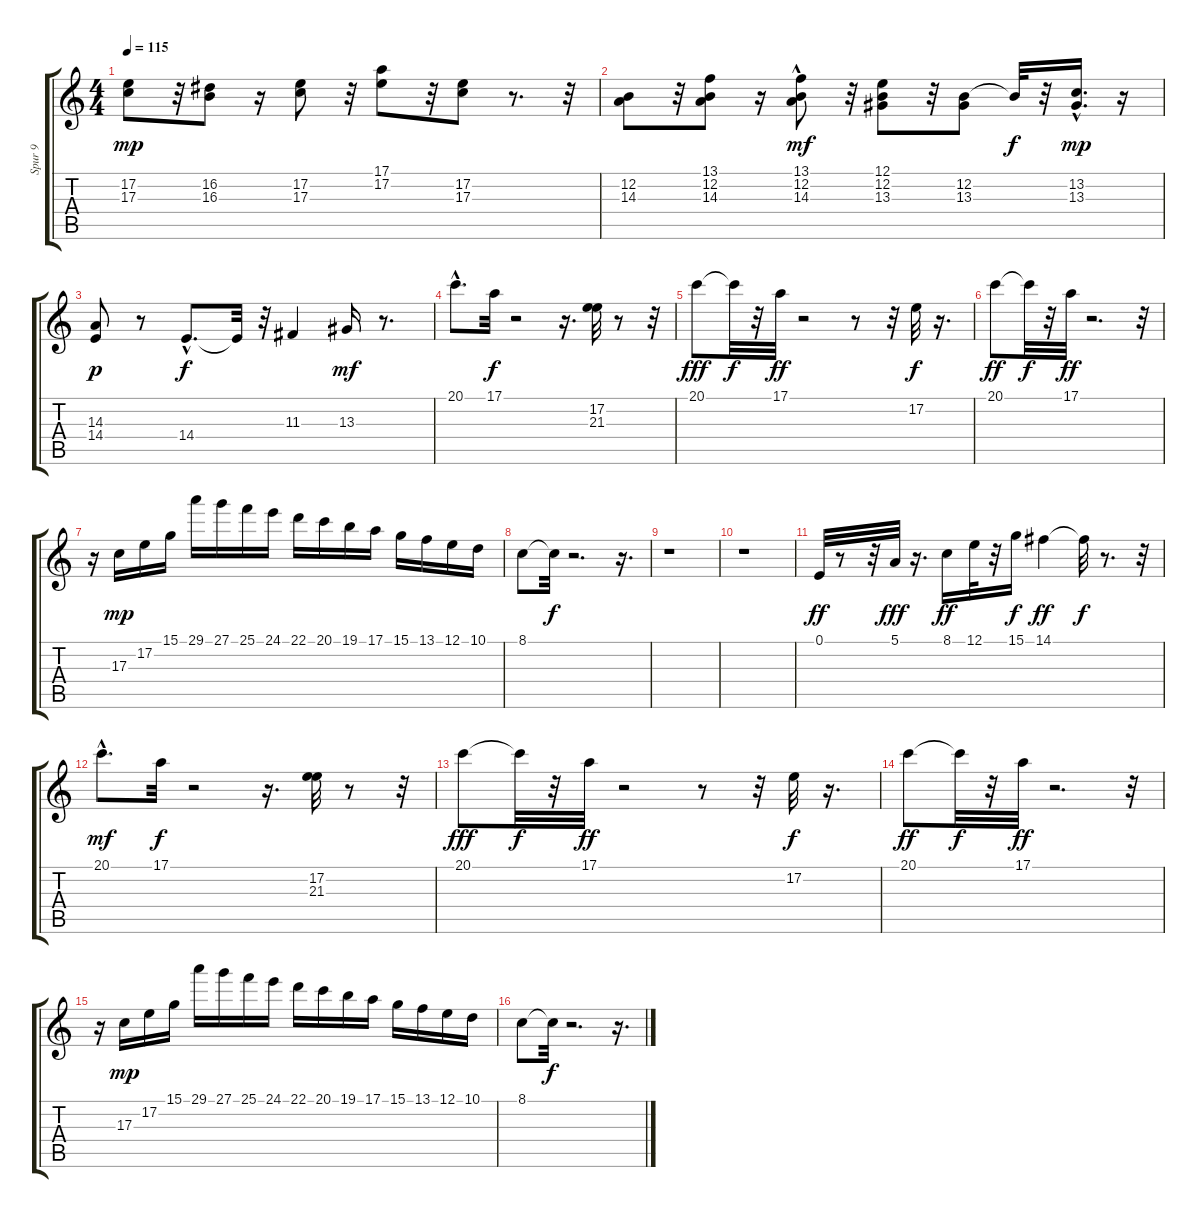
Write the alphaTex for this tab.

\track ("Spur 9" "Spur 9") {instrument marimba}
\staff {score tabs}
\tuning (E4 B3 G3 D3 A2 E2) {hide}
\ts (4 4)
\tempo 115
\clef g2
\ks c
(17.2 17.3).8{dy mp} r.32 (16.2 16.3).8 r.16 (17.2 17.3).8 r.32 (17.1 17.2).8 r.32 (17.2 17.3).8 r.8{d} r.32 |
(12.2 14.3).8 r.32 (13.1 12.2 14.3).8 r.16 (13.1{hac} 12.2 14.3{hac}).8{dy mf} r.32 (12.1 12.2 13.3).8 r.32 (12.2 13.3).8 12.2{t}.32{dy f} r.32 (13.2{hac} 13.3{hac}).16{d dy mp} r.16 |
(14.3 14.4).8{dy p} r.8 14.4{hac}.8{d dy f} 14.4{t}.32 r.32 11.3.4 13.3.16{dy mf} r.8{d} |
20.1{hac}.8{d} 17.1.32{dy f} r.2 r.16{d} (17.2 21.3).32 r.8 r.32 |
20.1.8{dy fff} 20.1{t}.32{dy f} r.32 17.1.32{dy ff} r.2 r.8 r.32 17.2.32{dy f} r.16{d} |
20.1.8{dy ff} 20.1{t}.32{dy f} r.32 17.1.32{dy ff} r.2{d} r.32 |
r.16 17.3.16{dy mp} 17.2.16 15.1.16 29.1.16 27.1.16 25.1.16 24.1.16 22.1.16 20.1.16 19.1.16 17.1.16 15.1.16 13.1.16 12.1.16 10.1.16 |
8.1.8 8.1{t}.32{dy f} r.2{d} r.16{d} |
r.1 |
r.1 |
0.1.32{dy ff} r.8 r.32 5.1.32{dy fff} r.16{d} 8.1.16{dy ff} 12.1.32 r.32 15.1.16{dy f} 14.1.4{dy ff} 14.1{t}.32{dy f} r.8{d} r.32 |
20.1{hac}.8{d dy mf} 17.1.32{dy f} r.2 r.16{d} (17.2 21.3).32 r.8 r.32 |
20.1.8{dy fff} 20.1{t}.32{dy f} r.32 17.1.32{dy ff} r.2 r.8 r.32 17.2.32{dy f} r.16{d} |
20.1.8{dy ff} 20.1{t}.32{dy f} r.32 17.1.32{dy ff} r.2{d} r.32 |
r.16 17.3.16{dy mp} 17.2.16 15.1.16 29.1.16 27.1.16 25.1.16 24.1.16 22.1.16 20.1.16 19.1.16 17.1.16 15.1.16 13.1.16 12.1.16 10.1.16 |
8.1.8 8.1{t}.32{dy f} r.2{d} r.16{d}
